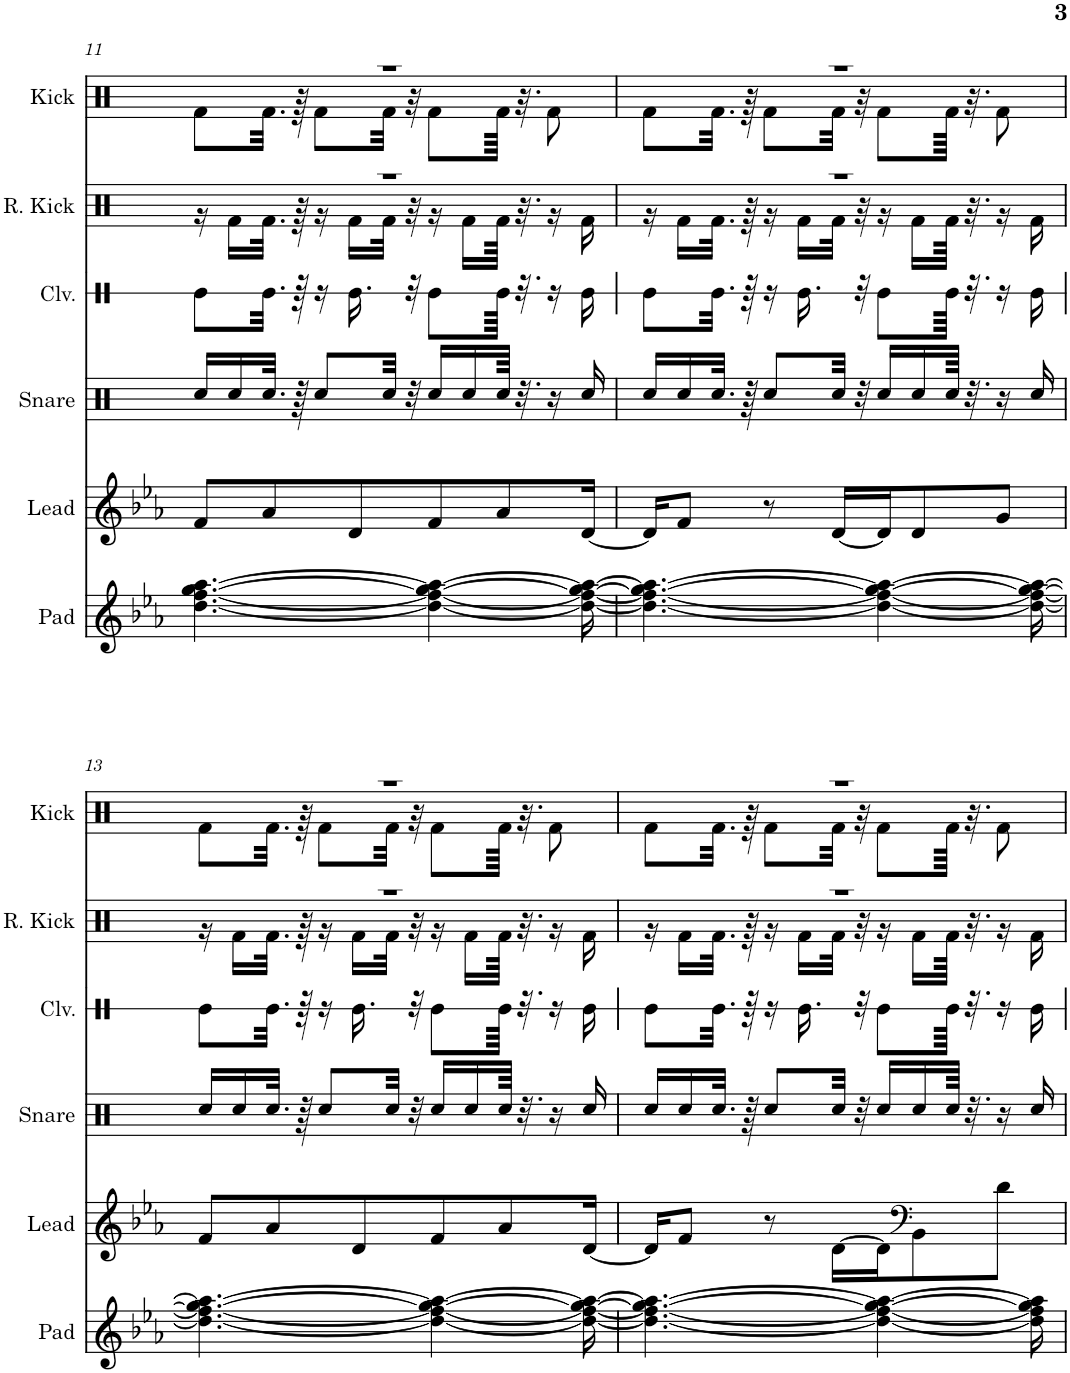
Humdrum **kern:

**kern	**kern	**kern	**kern	**kern	**kern
*part6	*part5	*part4	*part3	*part2	*part1
*staff6	*staff5	*staff4	*staff3	*staff2	*staff1
*I"Pad	*I"Lead	*I"Snare	*I"Claves	*I"Reverb Kick	*I"Kick
*I'Pad	*I'Lead	*I'Snare	*I'Clv.	*I'R. Kick	*I'Kick
!!LO:PB:g=z
*clefG2	*clefG2	*clefX	*clefX	*clefX	*clefX
*k[b-e-a-]	*k[b-e-a-]	*k[b-e-a-]	*k[b-e-a-]	*k[b-e-a-]	*k[b-e-a-]
*M11/16	*M11/16	*M11/16	*M11/16	*M11/16	*M11/16
=11	=11	=11	=11	=11	=11
*	*	*	*	*^	*^
[4.dd\ [4.ff\ [4.gg\ [4.aa-\	8f/L	16Rcc/LL	8Re\L	16%11r	16r	16%11r	8Rf\L
.	.	16Rcc/	.	.	16Rf\LL	.	.
.	8a-/	32.Rcc/JJk	32.Re\Jkk	.	32.Rf\JJk	.	32.Rf\Jkk
.	.	64r	64r	.	64r	.	64r
.	.	8Rcc/L	16r	.	16r	.	8Rf\L
.	8d/	.	16.Re\	.	16Rf\LL	.	.
.	.	32Rcc/Jkk	.	.	32Rf\JJk	.	32Rf\Jkk
.	.	32r	32r	.	32r	.	32r
4dd\_ 4ff\_ 4gg\_ 4aa-\_	8f/	16Rcc/LL	8Re\L	.	16r	.	8Rf\L
.	.	16Rcc/	.	.	16Rf\LL	.	.
.	8a-/	64Rcc/JJkk	64Re\Jkkk	.	64Rf\JJkk	.	64Rf\Jkkk
.	.	32.r	32.r	.	32.r	.	32.r
.	.	16r	16r	.	16r	.	8Rf\
16dd\_ 16ff\_ 16gg\_ 16aa-\_	[16d/Jk	16Rcc/	16Re\	.	16Rf\	.	.
=12	=12	=12	=12	=12	=12	=12	=12
4.dd\_ 4.ff\_ 4.gg\_ 4.aa-\_	16d/KL]	16Rcc/LL	8Re\L	16%11r	16r	16%11r	8Rf\L
.	8f/J	16Rcc/	.	.	16Rf\LL	.	.
.	.	32.Rcc/JJk	32.Re\Jkk	.	32.Rf\JJk	.	32.Rf\Jkk
.	.	64r	64r	.	64r	.	64r
.	8r	8Rcc/L	16r	.	16r	.	8Rf\L
.	.	.	16.Re\	.	16Rf\LL	.	.
.	[16d/LL	32Rcc/Jkk	.	.	32Rf\JJk	.	32Rf\Jkk
.	.	32r	32r	.	32r	.	32r
4dd\_ 4ff\_ 4gg\_ 4aa-\_	16d/J]	16Rcc/LL	8Re\L	.	16r	.	8Rf\L
.	8d/	16Rcc/	.	.	16Rf\LL	.	.
.	.	64Rcc/JJkk	64Re\Jkkk	.	64Rf\JJkk	.	64Rf\Jkkk
.	.	32.r	32.r	.	32.r	.	32.r
.	8g/J	16r	16r	.	16r	.	8Rf\
16dd\_ 16ff\_ 16gg\_ 16aa-\_	.	16Rcc/	16Re\	.	16Rf\	.	.
!!LO:LB:g=z	!!
=13	=13	=13	=13	=13	=13	=13	=13
4.dd\_ 4.ff\_ 4.gg\_ 4.aa-\_	8f/L	16Rcc/LL	8Re\L	16%11r	16r	16%11r	8Rf\L
.	.	16Rcc/	.	.	16Rf\LL	.	.
.	8a-/	32.Rcc/JJk	32.Re\Jkk	.	32.Rf\JJk	.	32.Rf\Jkk
.	.	64r	64r	.	64r	.	64r
.	.	8Rcc/L	16r	.	16r	.	8Rf\L
.	8d/	.	16.Re\	.	16Rf\LL	.	.
.	.	32Rcc/Jkk	.	.	32Rf\JJk	.	32Rf\Jkk
.	.	32r	32r	.	32r	.	32r
4dd\_ 4ff\_ 4gg\_ 4aa-\_	8f/	16Rcc/LL	8Re\L	.	16r	.	8Rf\L
.	.	16Rcc/	.	.	16Rf\LL	.	.
.	8a-/	64Rcc/JJkk	64Re\Jkkk	.	64Rf\JJkk	.	64Rf\Jkkk
.	.	32.r	32.r	.	32.r	.	32.r
.	.	16r	16r	.	16r	.	8Rf\
16dd\_ 16ff\_ 16gg\_ 16aa-\_	[16d/Jk	16Rcc/	16Re\	.	16Rf\	.	.
=14	=14	=14	=14	=14	=14	=14	=14
4.dd\_ 4.ff\_ 4.gg\_ 4.aa-\_	16d/KL]	16Rcc/LL	8Re\L	16%11r	16r	16%11r	8Rf\L
.	8f/J	16Rcc/	.	.	16Rf\LL	.	.
.	.	32.Rcc/JJk	32.Re\Jkk	.	32.Rf\JJk	.	32.Rf\Jkk
.	.	64r	64r	.	64r	.	64r
.	8r	8Rcc/L	16r	.	16r	.	8Rf\L
.	.	.	16.Re\	.	16Rf\LL	.	.
.	[16d\LL	32Rcc/Jkk	.	.	32Rf\JJk	.	32Rf\Jkk
.	.	32r	32r	.	32r	.	32r
4dd\_ 4ff\_ 4gg\_ 4aa-\_	16d\J]	16Rcc/LL	8Re\L	.	16r	.	8Rf\L
*	*clefF4	*	*	*	*	*	*
.	8BB-\	16Rcc/	.	.	16Rf\LL	.	.
.	.	64Rcc/JJkk	64Re\Jkkk	.	64Rf\JJkk	.	64Rf\Jkkk
.	.	32.r	32.r	.	32.r	.	32.r
.	8d\J	16r	16r	.	16r	.	8Rf\
16dd\] 16ff\] 16gg\] 16aa-\]	.	16Rcc/	16Re\	.	16Rf\	.	.
*	*	*	*	*v	*v	*	*
*	*	*	*	*	*v	*v
=	=	=	=	=	=
*-	*-	*-	*-	*-	*-
